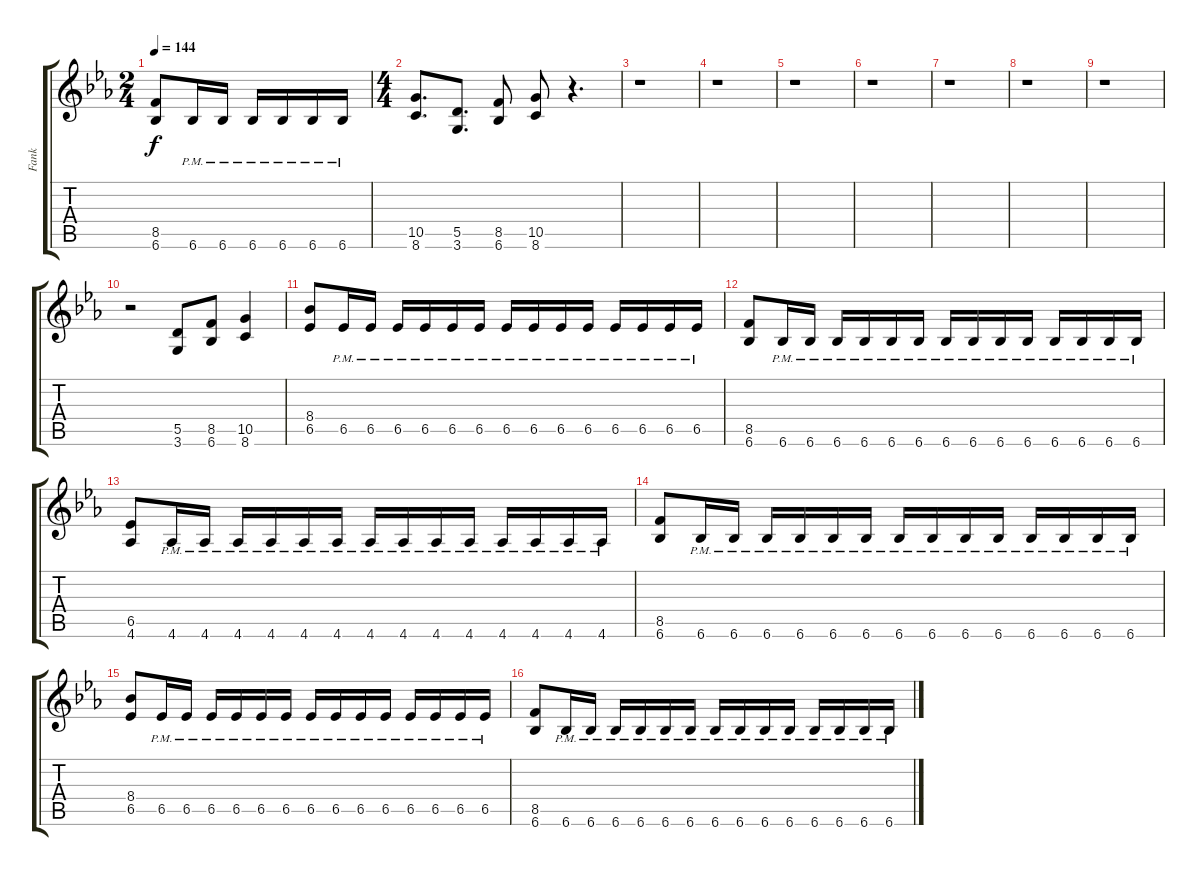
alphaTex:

\track ("Fank" "Fank") {instrument distortionguitar}
\staff {score tabs}
\tuning (E4 B3 G3 D3 A2 E2) {hide}
\ts (2 4)
\tempo 144
\clef g2
\ks eb
(8.5 6.6).8{dy f} 6.6{pm}.16 6.6{pm}.16 6.6{pm}.16 6.6{pm}.16 6.6{pm}.16 6.6{pm}.16 |
\ts (4 4)
(10.5 8.6).8{d} (5.5 3.6).8{d} (8.5 6.6).8 (10.5 8.6).8 r.4{d} |
r.1 |
r.1 |
r.1 |
r.1 |
r.1 |
r.1 |
r.1 |
r.2 (5.5 3.6).8 (8.5 6.6).8 (10.5 8.6).4 |
(8.4 6.5).8 6.5{pm}.16 6.5{pm}.16 6.5{pm}.16 6.5{pm}.16 6.5{pm}.16 6.5{pm}.16 6.5{pm}.16 6.5{pm}.16 6.5{pm}.16 6.5{pm}.16 6.5{pm}.16 6.5{pm}.16 6.5{pm}.16 6.5{pm}.16 |
(8.5 6.6).8 6.6{pm}.16 6.6{pm}.16 6.6{pm}.16 6.6{pm}.16 6.6{pm}.16 6.6{pm}.16 6.6{pm}.16 6.6{pm}.16 6.6{pm}.16 6.6{pm}.16 6.6{pm}.16 6.6{pm}.16 6.6{pm}.16 6.6{pm}.16 |
(6.5 4.6).8 4.6{pm}.16 4.6{pm}.16 4.6{pm}.16 4.6{pm}.16 4.6{pm}.16 4.6{pm}.16 4.6{pm}.16 4.6{pm}.16 4.6{pm}.16 4.6{pm}.16 4.6{pm}.16 4.6{pm}.16 4.6{pm}.16 4.6{pm}.16 |
(8.5 6.6).8 6.6{pm}.16 6.6{pm}.16 6.6{pm}.16 6.6{pm}.16 6.6{pm}.16 6.6{pm}.16 6.6{pm}.16 6.6{pm}.16 6.6{pm}.16 6.6{pm}.16 6.6{pm}.16 6.6{pm}.16 6.6{pm}.16 6.6{pm}.16 |
(8.4 6.5).8 6.5{pm}.16 6.5{pm}.16 6.5{pm}.16 6.5{pm}.16 6.5{pm}.16 6.5{pm}.16 6.5{pm}.16 6.5{pm}.16 6.5{pm}.16 6.5{pm}.16 6.5{pm}.16 6.5{pm}.16 6.5{pm}.16 6.5{pm}.16 |
(8.5 6.6).8 6.6{pm}.16 6.6{pm}.16 6.6{pm}.16 6.6{pm}.16 6.6{pm}.16 6.6{pm}.16 6.6{pm}.16 6.6{pm}.16 6.6{pm}.16 6.6{pm}.16 6.6{pm}.16 6.6{pm}.16 6.6{pm}.16 6.6{pm}.16
